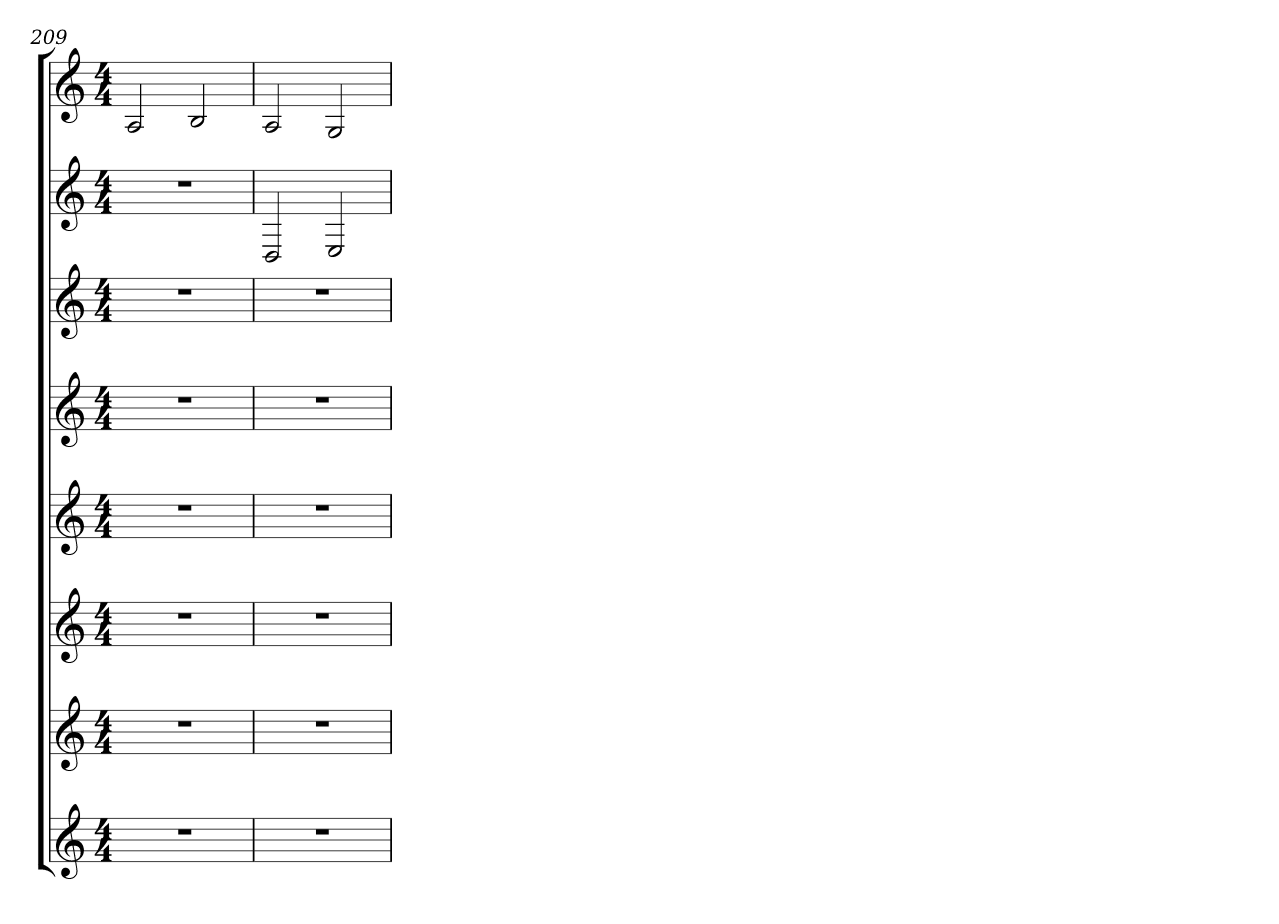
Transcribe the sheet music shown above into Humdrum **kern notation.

**kern	**kern	**kern	**kern	**kern	**kern	**kern	**kern
*part8	*part7	*part6	*part5	*part4	*part3	*part2	*part1
*staff8	*staff7	*staff6	*staff5	*staff4	*staff3	*staff2	*staff1
*clefG2	*clefG2	*clefG2	*clefG2	*clefG2	*clefG2	*clefG2	*clefG2
*k[]	*k[]	*k[]	*k[]	*k[]	*k[]	*k[]	*k[]
*M4/4	*M4/4	*M4/4	*M4/4	*M4/4	*M4/4	*M4/4	*M4/4
=209	=209	=209	=209	=209	=209	=209	=209
1r	1r	1r	1r	1r	1r	1r	2A/
.	.	.	.	.	.	.	2B/
=210	=210	=210	=210	=210	=210	=210	=210
1r	1r	1r	1r	1r	1r	2D/	2A/
.	.	.	.	.	.	2E/	2G/
=	=	=	=	=	=	=	=
*-	*-	*-	*-	*-	*-	*-	*-
